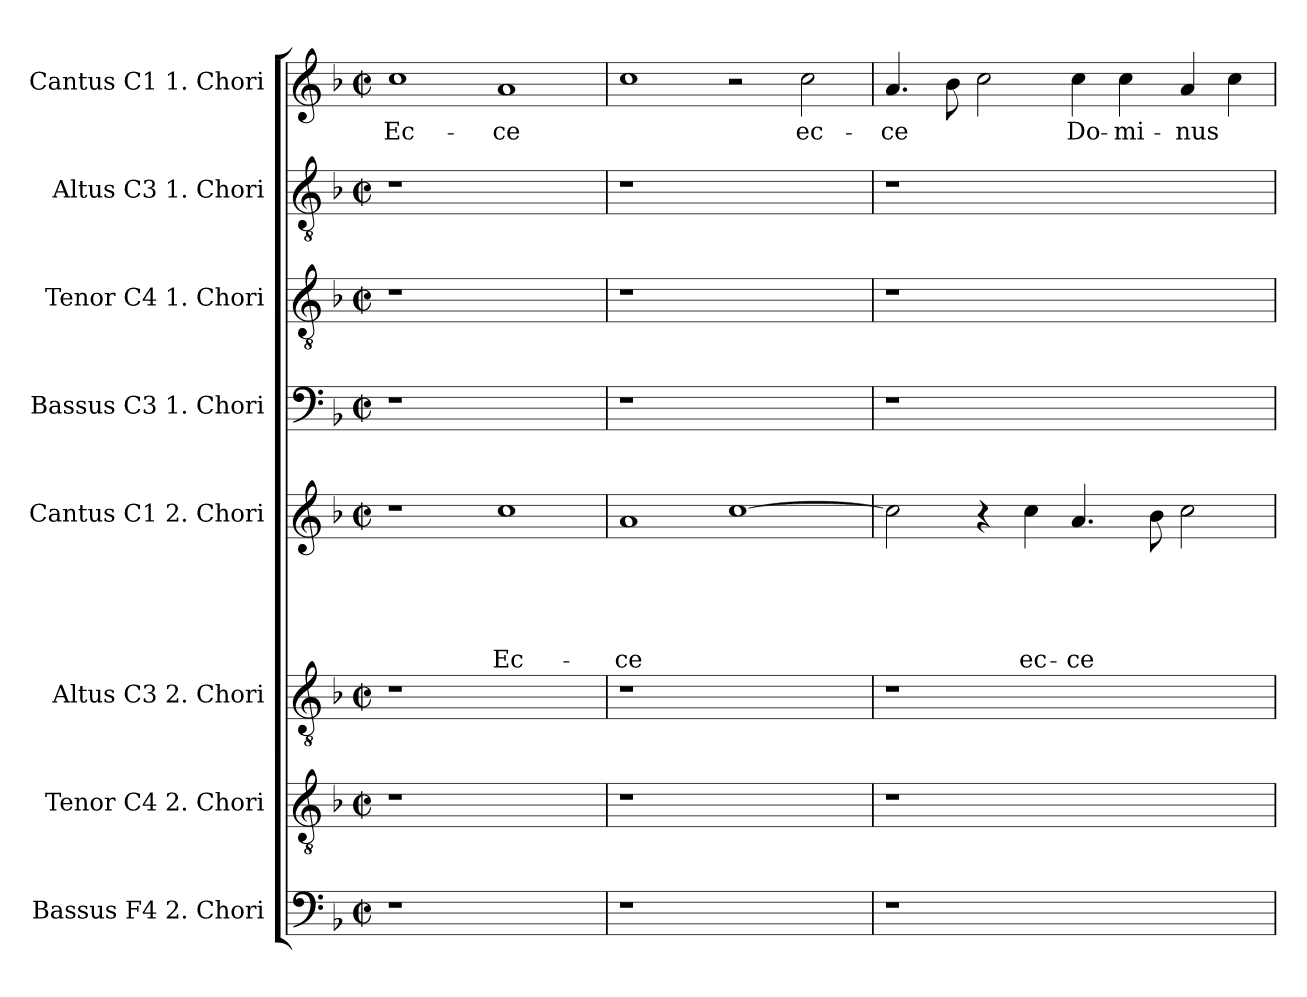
**kern	**kern	**kern	**kern	**text	**text	**text	**text	**text	**kern	**kern	**kern	**kern	**text
*part8	*part7	*part6	*part5	*part5	*part5	*part5	*part5	*part5	*part4	*part3	*part2	*part1	*part1
*staff8	*staff7	*staff6	*staff5	*staff5	*staff5	*staff5	*staff5	*staff5	*staff4	*staff3	*staff2	*staff1	*staff1
*I"Bassus F4 2. Chori	*I"Tenor C4 2. Chori	*I"Altus C3 2. Chori	*I"Cantus C1 2. Chori	*	*	*	*	*	*I"Bassus C3 1. Chori	*I"Tenor C4 1. Chori	*I"Altus C3 1. Chori	*I"Cantus C1 1. Chori	*
*clefF4	*clefGv2	*clefGv2	*clefG2	*	*	*	*	*	*clefF4	*clefGv2	*clefGv2	*clefG2	*
*k[b-]	*k[b-]	*k[b-]	*k[b-]	*	*	*	*	*	*k[b-]	*k[b-]	*k[b-]	*k[b-]	*
*F:	*F:	*F:	*F:	*	*	*	*	*	*F:	*F:	*F:	*F:	*
*M2/2	*M2/2	*M2/2	*M2/2	*	*	*	*	*	*M2/2	*M2/2	*M2/2	*M2/2	*
*met(c|)	*met(c|)	*met(c|)	*met(c|)	*	*	*	*	*	*met(c|)	*met(c|)	*met(c|)	*met(c|)	*
=1	=1	=1	=1	=1	=1	=1	=1	=1	=1	=1	=1	=1	=1
1r	1r	1r	1r	.	.	.	.	.	1r	1r	1r	1cc	Ec-
1ryy	1ryy	1ryy	1cc	.	.	.	.	Ec-	1ryy	1ryy	1ryy	1a	-ce
=2	=2	=2	=2	=2	=2	=2	=2	=2	=2	=2	=2	=2	=2
1r	1r	1r	1a	.	.	.	.	-ce	1r	1r	1r	1cc	.
1ryy	1ryy	1ryy	[1cc	.	.	.	.	.	1ryy	1ryy	1ryy	2r	.
.	.	.	.	.	.	.	.	.	.	.	.	2cc\	ec-
=3	=3	=3	=3	=3	=3	=3	=3	=3	=3	=3	=3	=3	=3
1r	1r	1r	2cc\]	.	.	.	.	.	1r	1r	1r	4.a/	-ce
.	.	.	.	.	.	.	.	.	.	.	.	8b-\	.
.	.	.	4r	.	.	.	.	.	.	.	.	2cc\	.
.	.	.	4cc\	.	.	.	.	ec-	.	.	.	.	.
1ryy	1ryy	1ryy	4.a/	.	.	.	.	-ce	1ryy	1ryy	1ryy	4cc\	Do-
.	.	.	.	.	.	.	.	.	.	.	.	4cc\	-mi-
.	.	.	8b-\	.	.	.	.	.	.	.	.	.	.
.	.	.	2cc\	.	.	.	.	.	.	.	.	4a/	-nus
.	.	.	.	.	.	.	.	.	.	.	.	4cc\	.
=	=	=	=	=	=	=	=	=	=	=	=	=	=
*-	*-	*-	*-	*-	*-	*-	*-	*-	*-	*-	*-	*-	*-
